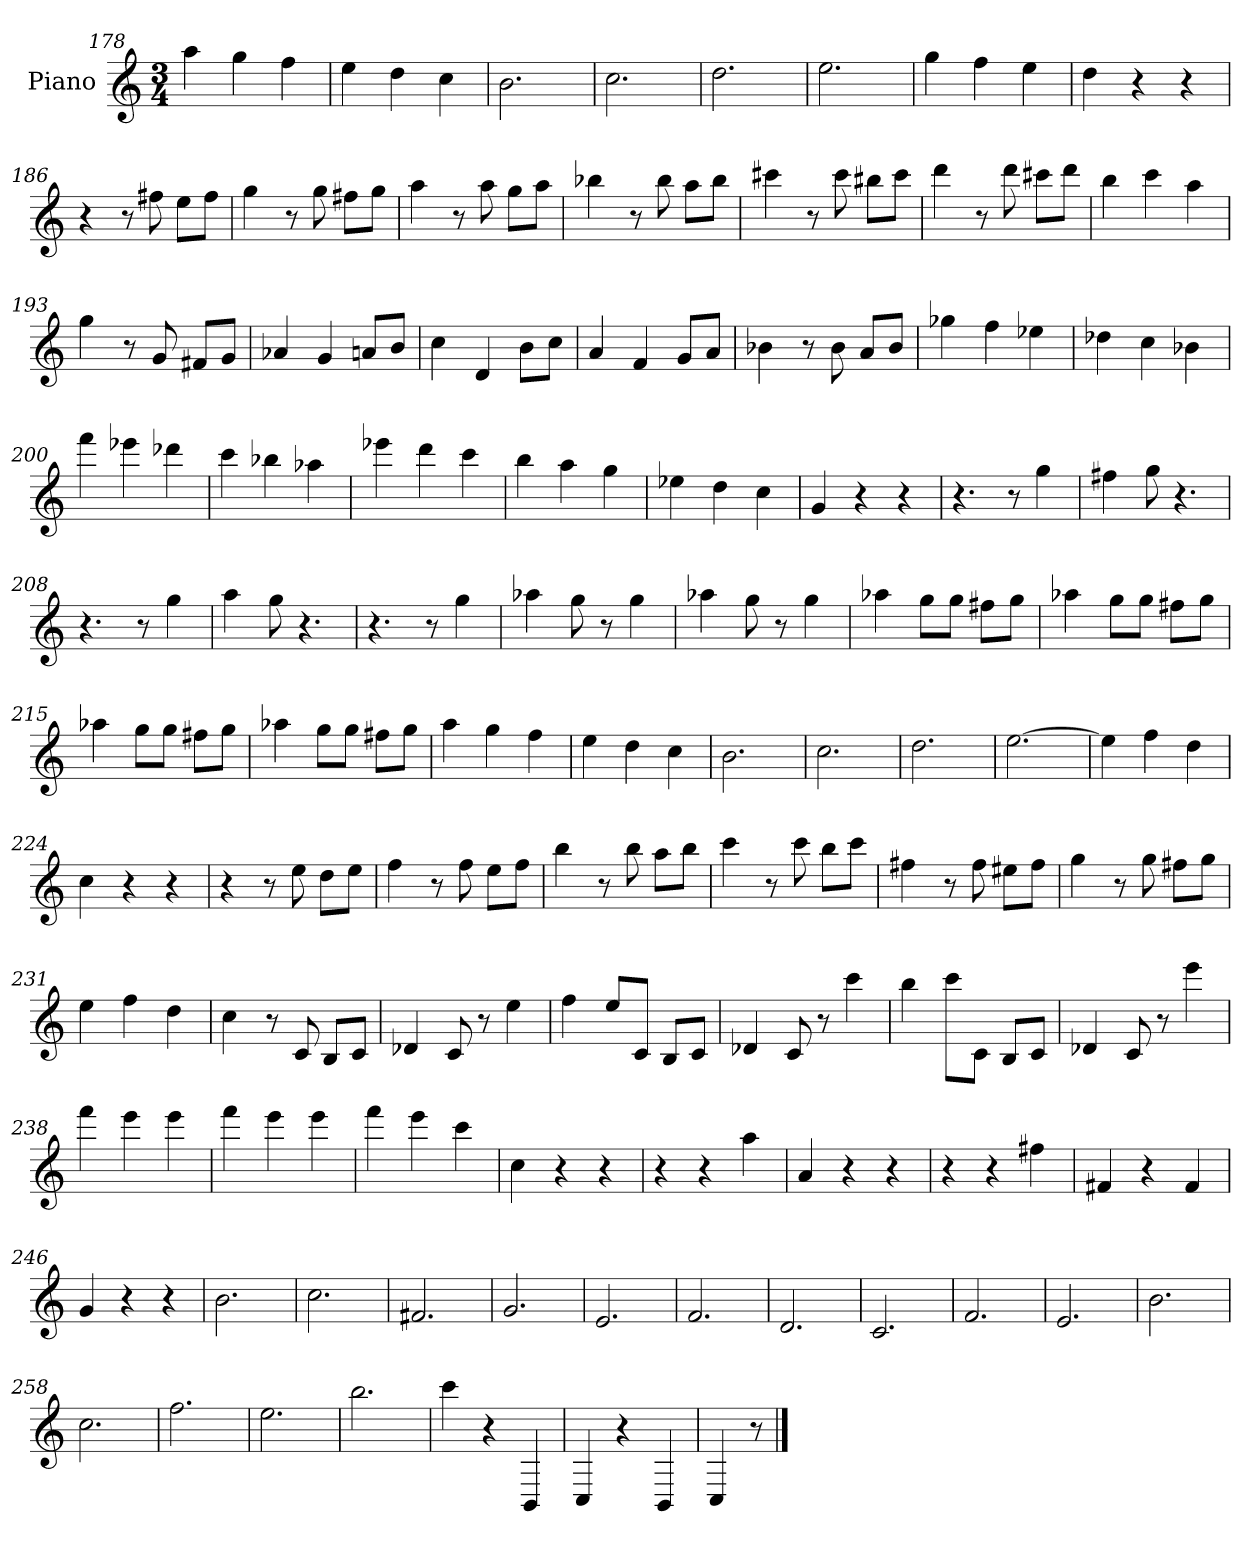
**kern
*part1
*staff1
*I"Piano
*I'Pno
*clefG2
*k[]
*C:
*M3/4
=178
4aa
4gg
4ff
=179
4ee
4dd
4cc
=180
2.b
=181
2.cc
=182
2.dd
=183
2.ee
=184
4gg
4ff
4ee
=185
4dd
4r
4r
=186
4r
8r
8ff#X
8ee\L
8ff#\J
=187
4gg
8r
8gg
8ff#X\L
8gg\J
=188
4aa
8r
8aa
8gg\L
8aa\J
=189
4bb-X
8r
8bb-
8aa\L
8bb-\J
=190
4ccc#X
8r
8ccc#
8bb#X\L
8ccc#\J
=191
4ddd
8r
8ddd
8ccc#X\L
8ddd\J
=192
4bb
4ccc
4aa
=193
4gg
8r
8g
8f#X/L
8g/J
=194
4a-X
4g
8an/L
8b/J
=195
4cc
4d
8b\L
8cc\J
=196
4a
4f
8g/L
8a/J
=197
4b-X
8r
8b-
8a/L
8b-/J
=198
4gg-X
4ff
4ee-X
=199
4dd-X
4cc
4b-X
=200
4fff
4eee-X
4ddd-X
=201
4ccc
4bb-X
4aa-X
=202
4eee-X
4ddd
4ccc
=203
4bb
4aa
4gg
=204
4ee-X
4dd
4cc
=205
4g
4r
4r
=206
4.r
8r
4gg
=207
4ff#X
8gg
4.r
=208
4.r
8r
4gg
=209
4aa
8gg
4.r
=210
4.r
8r
4gg
=211
4aa-X
8gg
8r
4gg
=212
4aa-X
8gg
8r
4gg
=213
4aa-X
8gg\L
8gg\J
8ff#X\L
8gg\J
=214
4aa-X
8gg\L
8gg\J
8ff#X\L
8gg\J
=215
4aa-X
8gg\L
8gg\J
8ff#X\L
8gg\J
=216
4aa-X
8gg\L
8gg\J
8ff#X\L
8gg\J
=217
4aa
4gg
4ff
=218
4ee
4dd
4cc
=219
2.b
=220
2.cc
=221
2.dd
=222
[2.ee
=223
4ee]
4ff
4dd
=224
4cc
4r
4r
=225
4r
8r
8ee
8dd\L
8ee\J
=226
4ff
8r
8ff
8ee\L
8ff\J
=227
4bb
8r
8bb
8aa\L
8bb\J
=228
4ccc
8r
8ccc
8bb\L
8ccc\J
=229
4ff#X
8r
8ff#
8ee#X\L
8ff#\J
=230
4gg
8r
8gg
8ff#X\L
8gg\J
=231
4ee
4ff
4dd
=232
4cc
8r
8c
8B/L
8c/J
=233
4d-X
8c
8r
4ee
=234
4ff
8ee/L
8c/J
8B/L
8c/J
=235
4d-X
8c
8r
4ccc
=236
4bb
8ccc\L
8c\J
8B/L
8c/J
=237
4d-X
8c
8r
4eee
=238
4fff
4eee
4eee
=239
4fff
4eee
4eee
=240
4fff
4eee
4ccc
=241
4cc
4r
4r
=242
4r
4r
4aa
=243
4a
4r
4r
=244
4r
4r
4ff#X
=245
4f#X
4r
4f#
=246
4g
4r
4r
=247
2.b
=248
2.cc
=249
2.f#X
=250
2.g
=251
2.e
=252
2.f
=253
2.d
=254
2.c
=255
2.f
=256
2.e
=257
2.b
=258
2.cc
=259
2.ff
=260
2.ee
=261
2.bb
=262
4ccc
4r
4BB
=263
4C
4r
4BB
=264
4C
8r
==
*-
